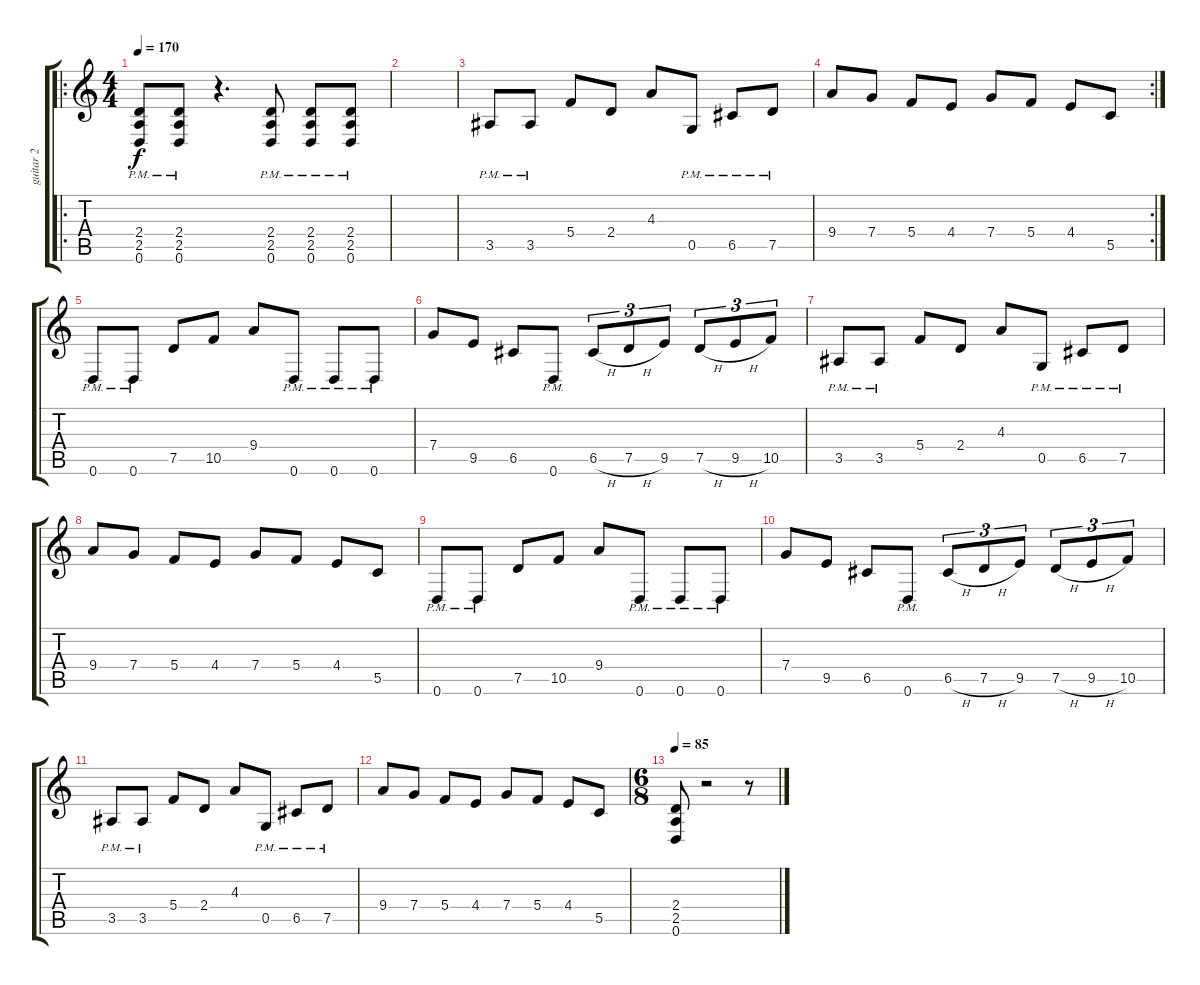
\track ("guitar 2" "guitar 2") {instrument overdrivenguitar}
\staff {score tabs}
\tuning (D4 A3 F3 C3 G2 D2) {hide}
\ro
\ts (4 4)
\tempo 170
\clef g2
\ks c
(2.4{pm} 2.5{pm} 0.6{pm}).8{dy f balance 15 instrument overdrivenguitar} (2.4{pm} 2.5{pm} 0.6{pm}).8 r.4{d} (2.4{pm} 2.5{pm} 0.6{pm}).8 (2.4{pm} 2.5{pm} 0.6{pm}).8 (2.4{pm} 2.5{pm} 0.6{pm}).8 |
|
3.5{pm}.8 3.5{pm}.8 5.4.8 2.4.8 4.3.8 0.5{pm}.8 6.5{pm}.8 7.5{pm}.8 |
\rc 2
9.4.8 7.4.8 5.4.8 4.4.8 7.4.8 5.4.8 4.4.8 5.5.8 |
0.6{pm}.8{instrument overdrivenguitar} 0.6{pm}.8 7.5.8 10.5.8 9.4.8 0.6{pm}.8 0.6{pm}.8 0.6{pm}.8 |
7.4.8 9.5.8 6.5.8 0.6{pm}.8 6.5{h}.8{tu (3 2)} 7.5{h}.8{tu (3 2)} 9.5.8{tu (3 2)} 7.5{h}.8{tu (3 2)} 9.5{h}.8{tu (3 2)} 10.5.8{tu (3 2)} |
3.5{pm}.8 3.5{pm}.8 5.4.8 2.4.8 4.3.8 0.5{pm}.8 6.5{pm}.8 7.5{pm}.8 |
9.4.8 7.4.8 5.4.8 4.4.8 7.4.8 5.4.8 4.4.8 5.5.8 |
0.6{pm}.8{instrument overdrivenguitar} 0.6{pm}.8 7.5.8 10.5.8 9.4.8 0.6{pm}.8 0.6{pm}.8 0.6{pm}.8 |
7.4.8 9.5.8 6.5.8 0.6{pm}.8 6.5{h}.8{tu (3 2)} 7.5{h}.8{tu (3 2)} 9.5.8{tu (3 2)} 7.5{h}.8{tu (3 2)} 9.5{h}.8{tu (3 2)} 10.5.8{tu (3 2)} |
3.5{pm}.8 3.5{pm}.8 5.4.8 2.4.8 4.3.8 0.5{pm}.8 6.5{pm}.8 7.5{pm}.8 |
9.4.8 7.4.8 5.4.8 4.4.8 7.4.8 5.4.8 4.4.8 5.5.8 |
\ts (6 8)
\tempo 85
(2.4 2.5 0.6).8 r.2 r.8
